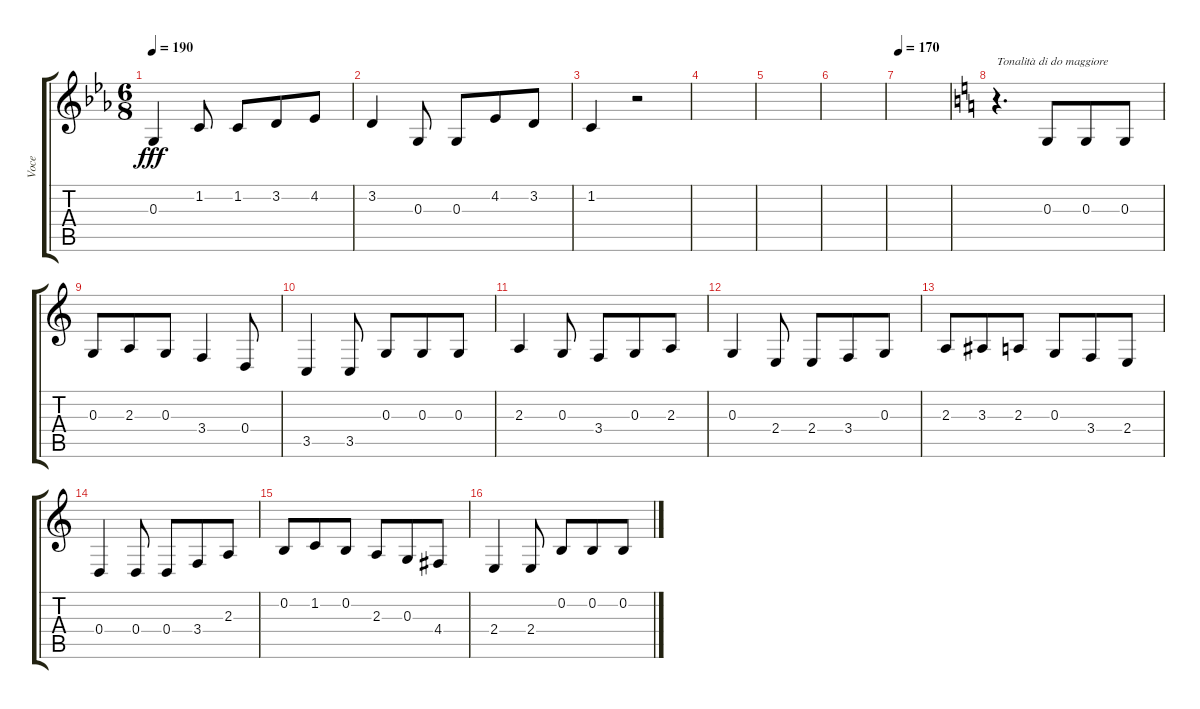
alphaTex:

\track ("Voce" "Voce") {instrument reedorgan}
\staff {score tabs}
\tuning (E4 B3 G3 D3 A2 E2) {hide}
\ts (6 8)
\tempo 190
\clef g2
\ks eb
0.3.4{dy fff} 1.2.8 1.2.8 3.2.8 4.2.8 |
3.2.4 0.3.8 0.3.8 4.2.8 3.2.8 |
1.2.4 r.2 |
|
|
|
\tempo 170
|
\ks c
r.4{d txt "Tonalità di do maggiore"} 0.3.8 0.3.8 0.3.8 |
0.3.8 2.3.8 0.3.8 3.4.4 0.4.8 |
3.5.4 3.5.8 0.3.8 0.3.8 0.3.8 |
2.3.4 0.3.8 3.4.8 0.3.8 2.3.8 |
0.3.4 2.4.8 2.4.8 3.4.8 0.3.8 |
2.3.8 3.3.8 2.3.8 0.3.8 3.4.8 2.4.8 |
0.4.4 0.4.8 0.4.8 3.4.8 2.3.8 |
0.2.8 1.2.8 0.2.8 2.3.8 0.3.8 4.4.8 |
2.4.4 2.4.8 0.2.8 0.2.8 0.2.8
